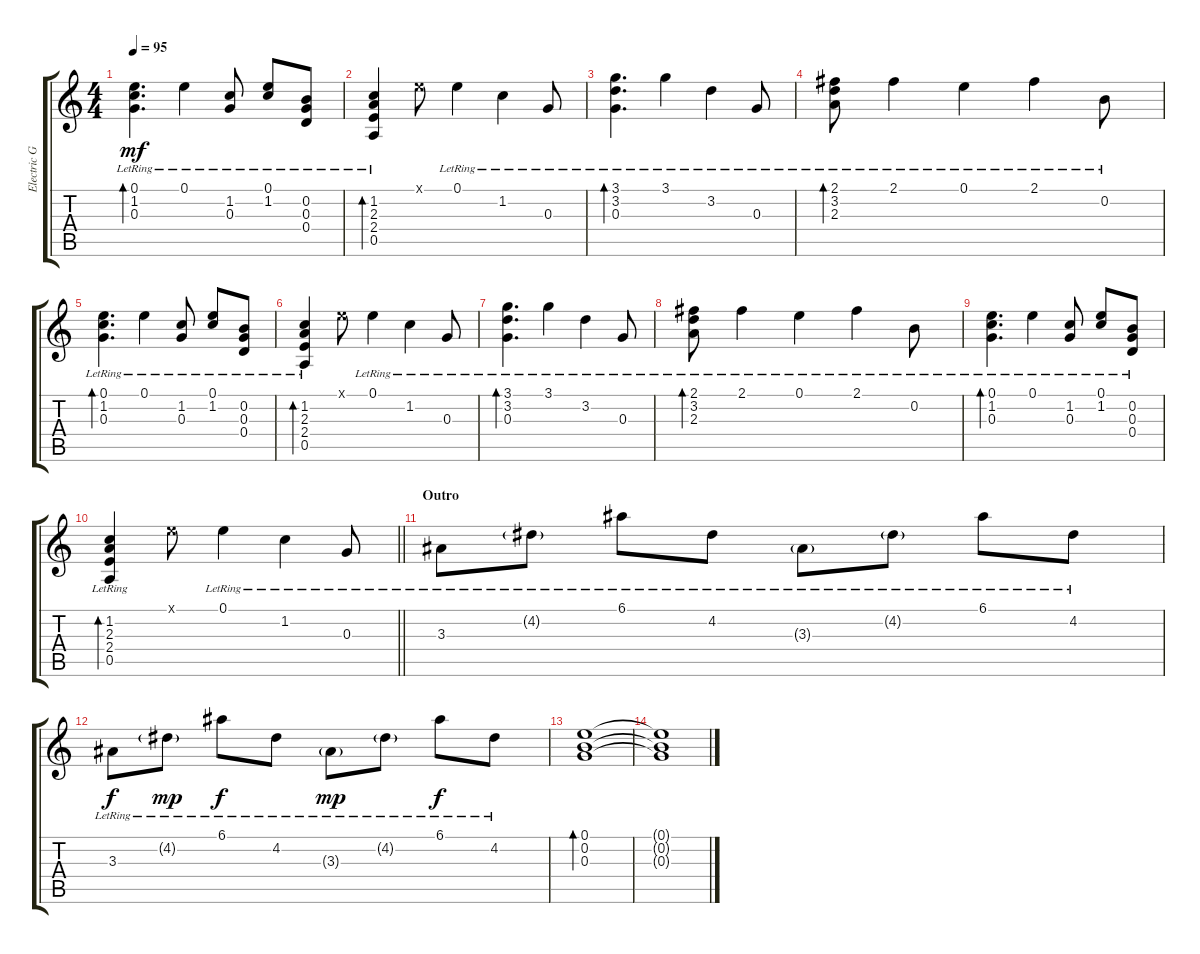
\track ("Electric Guitar" "Electric G") {instrument electricguitarclean}
\staff {score tabs}
\tuning (E4 B3 G3 D3 A2 E2) {hide}
\ts (4 4)
\tempo 95
\clef g2
\ks c
(0.1{lr} 1.2{lr} 0.3{lr}).4{d bd 60 dy mf} 0.1{lr}.4 (1.2{lr} 0.3{lr}).8 (0.1{lr} 1.2{lr}).8 (0.2{lr} 0.3{lr} 0.4{lr}).8 |
(1.2{lr} 2.3{lr} 2.4{lr} 0.5{lr}).4{bd 60} 0.1{x}.8 0.1{lr}.4 1.2{lr}.4 0.3{lr}.8 |
(3.1{lr} 3.2{lr} 0.3{lr}).4{d bd 120} 3.1{lr}.4 3.2{lr}.4 0.3{lr}.8 |
(2.1{lr} 3.2{lr} 2.3{lr}).8{bd 120} 2.1{lr}.4 0.1{lr}.4 2.1{lr}.4 0.2{lr}.8 |
(0.1{lr} 1.2{lr} 0.3{lr}).4{d bd 60} 0.1{lr}.4 (1.2{lr} 0.3{lr}).8 (0.1{lr} 1.2{lr}).8 (0.2{lr} 0.3{lr} 0.4{lr}).8 |
(1.2{lr} 2.3{lr} 2.4{lr} 0.5{lr}).4{bd 60} 0.1{x}.8 0.1{lr}.4 1.2{lr}.4 0.3{lr}.8 |
(3.1{lr} 3.2{lr} 0.3{lr}).4{d bd 120} 3.1{lr}.4 3.2{lr}.4 0.3{lr}.8 |
(2.1{lr} 3.2{lr} 2.3{lr}).8{bd 120} 2.1{lr}.4 0.1{lr}.4 2.1{lr}.4 0.2{lr}.8 |
(0.1{lr} 1.2{lr} 0.3{lr}).4{d bd 60} 0.1{lr}.4 (1.2{lr} 0.3{lr}).8 (0.1{lr} 1.2{lr}).8 (0.2{lr} 0.3{lr} 0.4{lr}).8 |
\barLineRight lightlight
(1.2{lr} 2.3{lr} 2.4{lr} 0.5{lr}).4{bd 60} 0.1{x}.8 0.1{lr}.4 1.2{lr}.4 0.3{lr}.8 |
\section ("" "Outro")
3.3{lr}.8 4.2{g lr}.8 6.1{lr}.8 4.2{lr}.8 3.3{g lr}.8 4.2{g lr}.8 6.1{lr}.8 4.2{lr}.8 |
3.3{lr}.8{dy f} 4.2{g lr}.8{dy mp} 6.1{lr}.8{dy f} 4.2{lr}.8 3.3{g lr}.8{dy mp} 4.2{g lr}.8 6.1{lr}.8{dy f} 4.2{lr}.8 |
(0.1 0.2 0.3).1{bd 240} |
(0.1{t} 0.2{t} 0.3{t}).1
